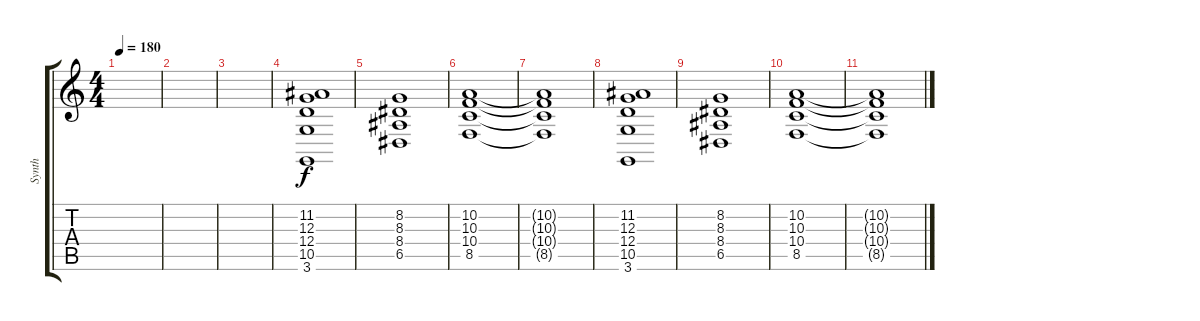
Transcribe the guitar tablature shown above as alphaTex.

\track ("Synth" "Synth") {instrument stringensemble1}
\staff {score tabs}
\tuning (E4 B3 G3 D3 A2 E2) {hide}
\ts (4 4)
\tempo 180
\clef g2
\ks c
|
|
|
(11.2 12.3 12.4 10.5 3.6).1 |
(8.2 8.3 8.4 6.5).1 |
(10.2 10.3 10.4 8.5).1 |
(10.2{t} 10.3{t} 10.4{t} 8.5{t}).1 |
(11.2 12.3 12.4 10.5 3.6).1 |
(8.2 8.3 8.4 6.5).1 |
(10.2 10.3 10.4 8.5).1 |
(10.2{t} 10.3{t} 10.4{t} 8.5{t}).1
